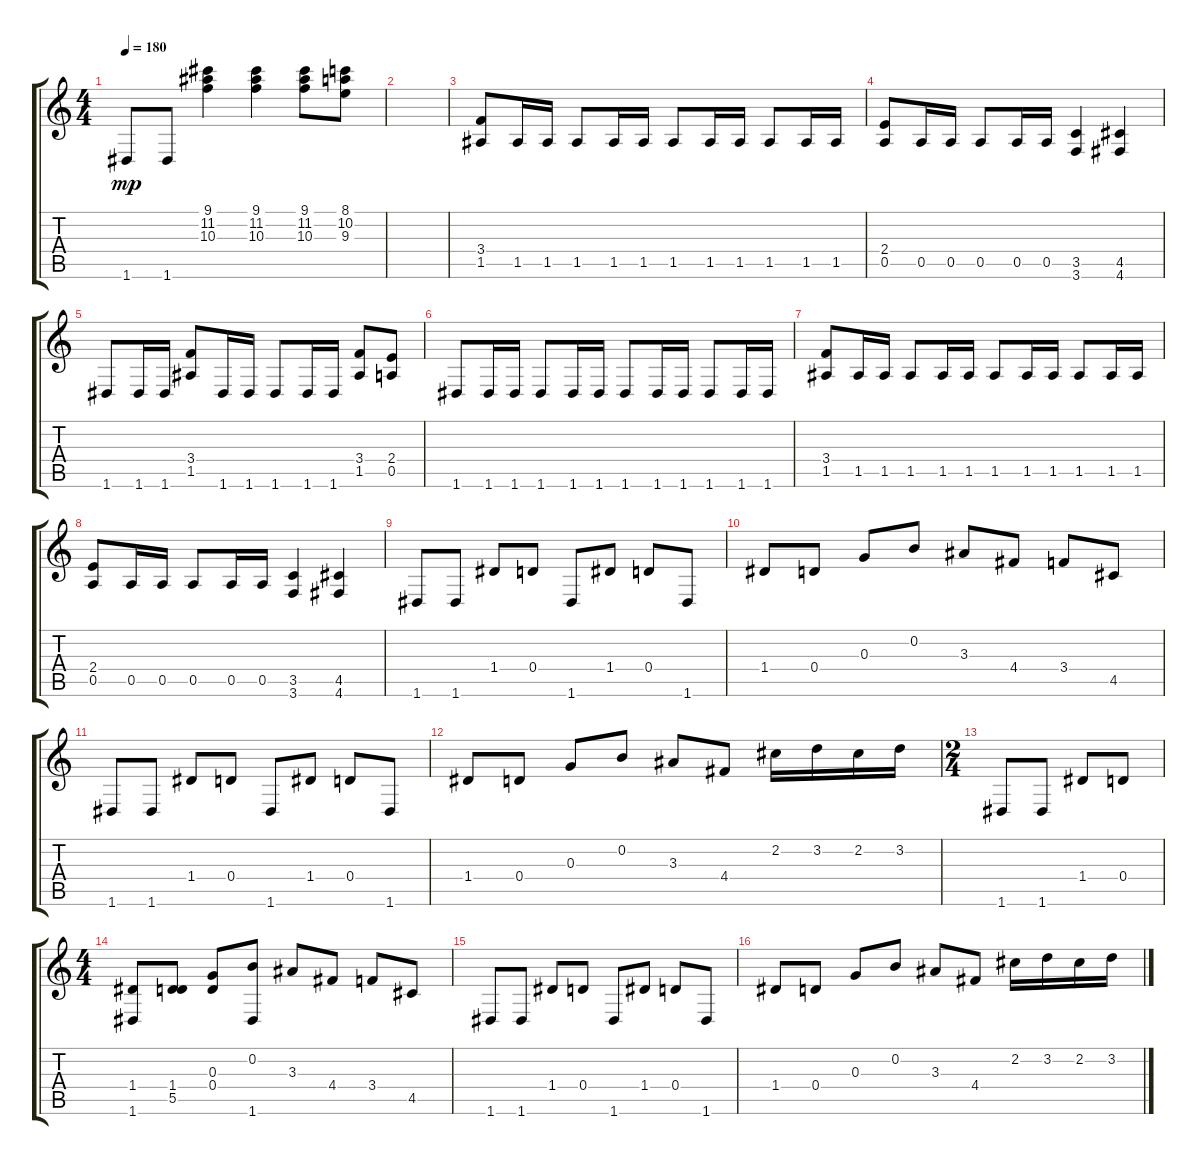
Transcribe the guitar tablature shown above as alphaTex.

\track "" {instrument distortionguitar}
\staff {score tabs}
\tuning (E4 B3 G3 D3 A2 D2) {hide}
\ts (4 4)
\tempo 180
\clef g2
\ks c
1.6.8{dy mp} 1.6.8 (9.1 11.2 10.3).4 (9.1 11.2 10.3).4 (9.1 11.2 10.3).8 (8.1 10.2 9.3).8 |
|
(3.4 1.5).8 1.5.16 1.5.16 1.5.8 1.5.16 1.5.16 1.5.8 1.5.16 1.5.16 1.5.8 1.5.16 1.5.16 |
(2.4 0.5).8 0.5.16 0.5.16 0.5.8 0.5.16 0.5.16 (3.5 3.6).4 (4.5 4.6).4 |
1.6.8 1.6.16 1.6.16 (3.4 1.5).8 1.6.16 1.6.16 1.6.8 1.6.16 1.6.16 (3.4 1.5).8 (2.4 0.5).8 |
1.6.8 1.6.16 1.6.16 1.6.8 1.6.16 1.6.16 1.6.8 1.6.16 1.6.16 1.6.8 1.6.16 1.6.16 |
(3.4 1.5).8 1.5.16 1.5.16 1.5.8 1.5.16 1.5.16 1.5.8 1.5.16 1.5.16 1.5.8 1.5.16 1.5.16 |
(2.4 0.5).8 0.5.16 0.5.16 0.5.8 0.5.16 0.5.16 (3.5 3.6).4 (4.5 4.6).4 |
1.6.8 1.6.8 1.4.8 0.4.8 1.6.8 1.4.8 0.4.8 1.6.8 |
1.4.8 0.4.8 0.3.8 0.2.8 3.3.8 4.4.8 3.4.8 4.5.8 |
1.6.8 1.6.8 1.4.8 0.4.8 1.6.8 1.4.8 0.4.8 1.6.8 |
1.4.8 0.4.8 0.3.8 0.2.8 3.3.8 4.4.8 2.2.16 3.2.16 2.2.16 3.2.16 |
\ts (2 4)
1.6.8 1.6.8 1.4.8 0.4.8 |
\ts (4 4)
(1.4 1.6).8 (1.4 5.5).8 (0.3 0.4).8 (0.2 1.6).8 3.3.8 4.4.8 3.4.8 4.5.8 |
1.6.8 1.6.8 1.4.8 0.4.8 1.6.8 1.4.8 0.4.8 1.6.8 |
1.4.8 0.4.8 0.3.8 0.2.8 3.3.8 4.4.8 2.2.16 3.2.16 2.2.16 3.2.16
